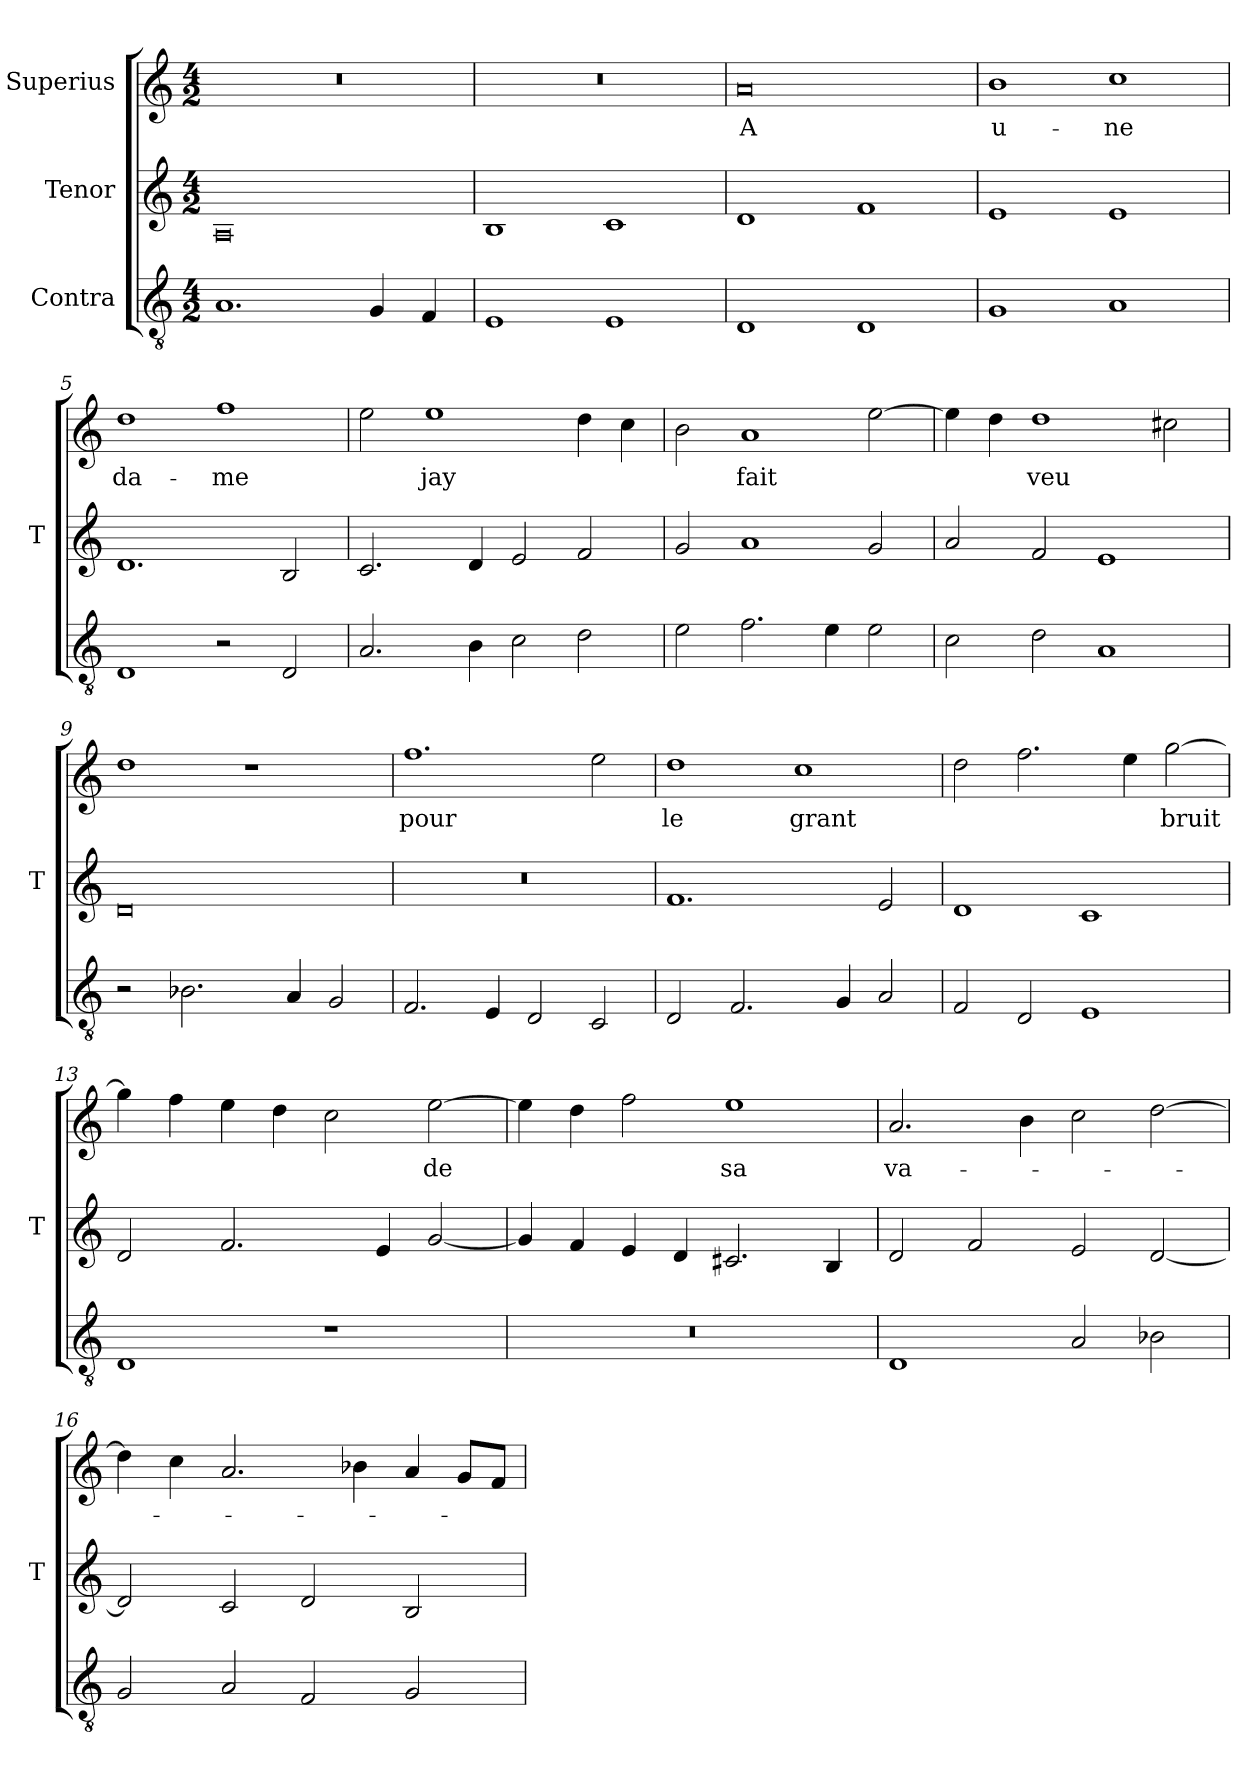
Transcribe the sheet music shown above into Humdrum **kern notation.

**kern	**kern	**kern	**text
*part3	*part2	*part1	*part1
*staff3	*staff2	*staff1	*staff1
*I"Contra	*I"Tenor	*I"Superius	*
*	*I'T	*	*
*clefGv2	*clefG2	*clefG2	*
*M4/2	*M4/2	*M4/2	*
=1	=1	=1	=1
1.A	0A	0r	.
4G	.	.	.
4F	.	.	.
=2	=2	=2	=2
1E	1B	0r	.
1E	1c	.	.
=3	=3	=3	=3
1D	1d	0a	-A
1D	1f	.	.
=4	=4	=4	=4
1G	1e	1b	u-
1A	1e	1cc	-ne
=5	=5	=5	=5
1D	1.d	1dd	da-
2r	.	1ff	-me
2D	2B	.	.
=6	=6	=6	=6
2.A	2.c	2ee	.
.	.	1ee	-jay
4B	4d	.	.
2c	2e	.	.
2d	2f	4dd	.
.	.	4cc	.
=7	=7	=7	=7
2e	2g	2b	.
2.f	1a	1a	-fait
4e	.	.	.
2e	2g	[2ee	.
=8	=8	=8	=8
2c	2a	4ee]	.
.	.	4dd	.
2d	2f	1dd	-veu
1A	1e	.	.
.	.	2cc#X	.
=9	=9	=9	=9
2r	0d	1dd	.
2.B-X	.	.	.
.	.	1r	.
4A	.	.	.
2G	.	.	.
=10	=10	=10	=10
2.F	0r	1.ff	-pour
4E	.	.	.
2D	.	.	.
2C	.	2ee	.
=11	=11	=11	=11
2D	1.f	1dd	-le
2.F	.	.	.
.	.	1cc	-grant
4G	.	.	.
2A	2e	.	.
=12	=12	=12	=12
2F	1d	2dd	.
2D	.	2.ff	.
1E	1c	.	.
.	.	4ee	.
.	.	[2gg	-bruit
=13	=13	=13	=13
1D	2d	4gg]	.
.	.	4ff	.
.	2.f	4ee	.
.	.	4dd	.
1r	.	2cc	.
.	4e	.	.
.	[2g	[2ee	-de
=14	=14	=14	=14
0r	4g]	4ee]	.
.	4f	4dd	.
.	4e	2ff	.
.	4d	.	.
.	2.c#X	1ee	-sa
.	4B	.	.
=15	=15	=15	=15
1D	2d	2.a	va-
.	2f	.	.
.	.	4b	.
2A	2e	2cc	.
2B-X	[2d	[2dd	.
=16	=16	=16	=16
2G	2d]	4dd]	.
.	.	4cc	.
2A	2c	2.a	.
2F	2d	.	.
.	.	4b-X	.
2G	2B	4a	.
.	.	8g/L	.
.	.	8f/J	.
=	=	=	=
*-	*-	*-	*-
